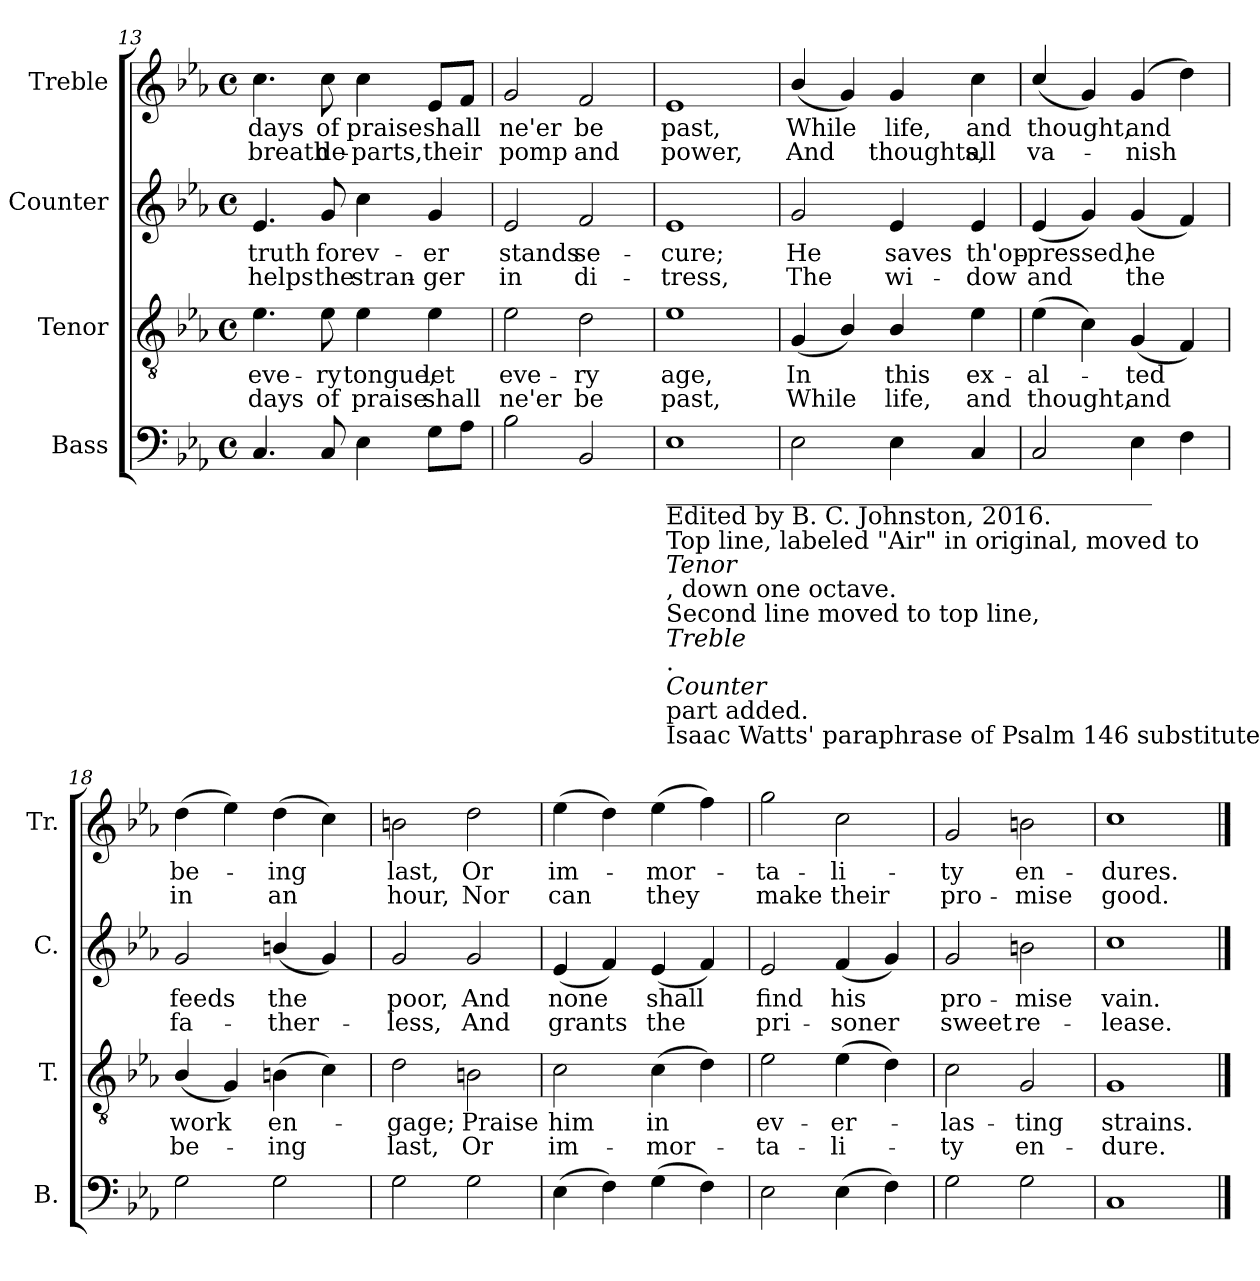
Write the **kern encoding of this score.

**kern	**kern	**text	**text	**kern	**text	**text	**kern	**text	**text
*part4	*part3	*part3	*part3	*part2	*part2	*part2	*part1	*part1	*part1
*staff4	*staff3	*staff3	*staff3	*staff2	*staff2	*staff2	*staff1	*staff1	*staff1
*I"Bass	*I"Tenor	*	*	*I"Counter	*	*	*I"Treble	*	*
*I'B.	*I'T.	*	*	*I'C.	*	*	*I'Tr.	*	*
*clefF4	*clefGv2	*	*	*clefG2	*	*	*clefG2	*	*
*k[b-e-a-]	*k[b-e-a-]	*	*	*k[b-e-a-]	*	*	*k[b-e-a-]	*	*
*M4/4	*M4/4	*	*	*M4/4	*	*	*M4/4	*	*
*met(c)	*met(c)	*	*	*met(c)	*	*	*met(c)	*	*
=13	=13	=13	=13	=13	=13	=13	=13	=13	=13
4.C/	4.e-\	eve-	days	4.e-/	truth	helps	4.cc\	days	breath
8C/	8e-\	-ry	of	8g/	for	the	8cc\	of	de-
4E-\	4e-\	tongue,	praise	4cc\	ev-	stran-	4cc\	praise	-parts,
8G\L	4e-\	let	shall	4g/	-er	-ger	8e-/L	shall	their
8A-\J	.	.	.	.	.	.	8f/J	.	.
=14	=14	=14	=14	=14	=14	=14	=14	=14	=14
2B-\	2e-\	eve-	ne'er	2e-/	stands	in	2g/	ne'er	pomp
2BB-/	2d\	-ry	be	2f/	se-	di-	2f/	be	and
=15	=15	=15	=15	=15	=15	=15	=15	=15	=15
!LO:TX:b:t=________________________________________	!	!	!	!	!	!	!	!	!
!LO:TX:b:t=Edited by B. C. Johnston, 2016.	!	!	!	!	!	!	!	!	!
!LO:TX:b:t=Top line, labeled "Air" in original, moved to	!	!	!	!	!	!	!	!	!
!LO:TX:b:i:t=Tenor	!	!	!	!	!	!	!	!	!
!LO:TX:b:t=,  down one octave.	!	!	!	!	!	!	!	!	!
!LO:TX:b:t=Second line moved to top line,	!	!	!	!	!	!	!	!	!
!LO:TX:b:i:t=Treble	!	!	!	!	!	!	!	!	!
!LO:TX:b:t=.	!	!	!	!	!	!	!	!	!
!LO:TX:b:i:t=Counter	!	!	!	!	!	!	!	!	!
!LO:TX:b:t=part added.	!	!	!	!	!	!	!	!	!
!LO:TX:b:t=Isaac Watts' paraphrase of Psalm 146 substituted for original words, by Joseph Hart.	!	!	!	!	!	!	!	!	!
1E-	1e-	age,	past,	1e-	-cure;	-tress,	1e-	past,	power,
!!LO:LB:g=z
=16	=16	=16	=16	=16	=16	=16	=16	=16	=16
2E-\	(4G/	In	While	2g/	He	The	(4b-/	While	And
.	4B-/)	.	.	.	.	.	4g/)	.	.
4E-\	4B-/	this	life,	4e-/	saves	wi-	4g/	life,	thoughts,
4C/	4e-\	ex-	and	4e-/	th'op-	-dow	4cc\	and	all
=17	=17	=17	=17	=17	=17	=17	=17	=17	=17
2C/	(4e-\	-al-	thought,	(4e-/	-pressed,	and	(4cc/	thought,	va-
.	4c\)	.	.	4g/)	.	.	4g/)	.	.
4E-\	(4G/	-ted	and	(4g/	he	the	(4g/	and	-nish
4F\	4F/)	.	.	4f/)	.	.	4dd\)	.	.
=18	=18	=18	=18	=18	=18	=18	=18	=18	=18
2G\	(4B-/	work	be-	2g/	feeds	fa-	(4dd\	be-	in
.	4G/)	.	.	.	.	.	4ee-\)	.	.
2G\	(4Bn\	en-	-ing	(4bn/	the	-ther-	(4dd\	-ing	an
.	4c\)	.	.	4g/)	.	.	4cc\)	.	.
=19	=19	=19	=19	=19	=19	=19	=19	=19	=19
2G\	2d\	-gage;	last,	2g/	poor,	-less,	2bn\	last,	hour,
2G\	2Bn\	Praise	Or	2g/	And	And	2dd\	Or	Nor
=20	=20	=20	=20	=20	=20	=20	=20	=20	=20
(4E-\	2c\	him	im-	(4e-/	none	grants	(4ee-\	im-	can
4F\)	.	.	.	4f/)	.	.	4dd\)	.	.
(4G\	(4c\	in	-mor-	(4e-/	shall	the	(4ee-\	-mor-	they
4F\)	4d\)	.	.	4f/)	.	.	4ff\)	.	.
=21	=21	=21	=21	=21	=21	=21	=21	=21	=21
2E-\	2e-\	ev-	-ta-	2e-/	find	pri-	2gg\	-ta-	make
(4E-\	(4e-\	-er-	-li-	(4f/	his	-soner	2cc\	-li-	their
4F\)	4d\)	.	.	4g/)	.	.	.	.	.
=22	=22	=22	=22	=22	=22	=22	=22	=22	=22
2G\	2c\	-las-	-ty	2g/	pro-	sweet	2g/	-ty	pro-
2G\	2G/	-ting	en-	2bn\	-mise	re-	2bn\	en-	-mise
=23	=23	=23	=23	=23	=23	=23	=23	=23	=23
1C	1G	strains.	-dure.	1cc	vain.	-lease.	1cc	-dures.	good.
==	==	==	==	==	==	==	==	==	==
*-	*-	*-	*-	*-	*-	*-	*-	*-	*-
